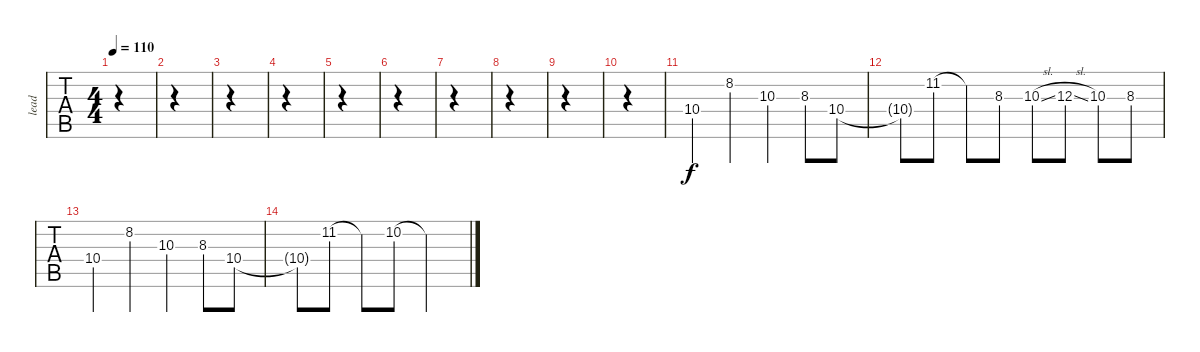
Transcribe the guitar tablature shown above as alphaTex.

\track ("lead" "lead") {instrument acousticguitarnylon}
\staff {tabs}
\tuning (E4 B3 G3 D3 A2 E2) {hide}
\ts (4 4)
\tempo 110
\clef g2
\ks c
|
|
|
|
|
|
|
|
|
|
10.4.4 8.2.4 10.3.4 8.3.8 10.4.8 |
10.4{t}.8 11.2.8 11.2{t}.8 8.3.8 10.3{sl}.8 12.3{sl}.8 10.3.8 8.3.8 |
10.4.4 8.2.4 10.3.4 8.3.8 10.4.8 |
10.4{t}.8 11.2.8 11.2{t}.8 10.2.8 10.2{t}.2
